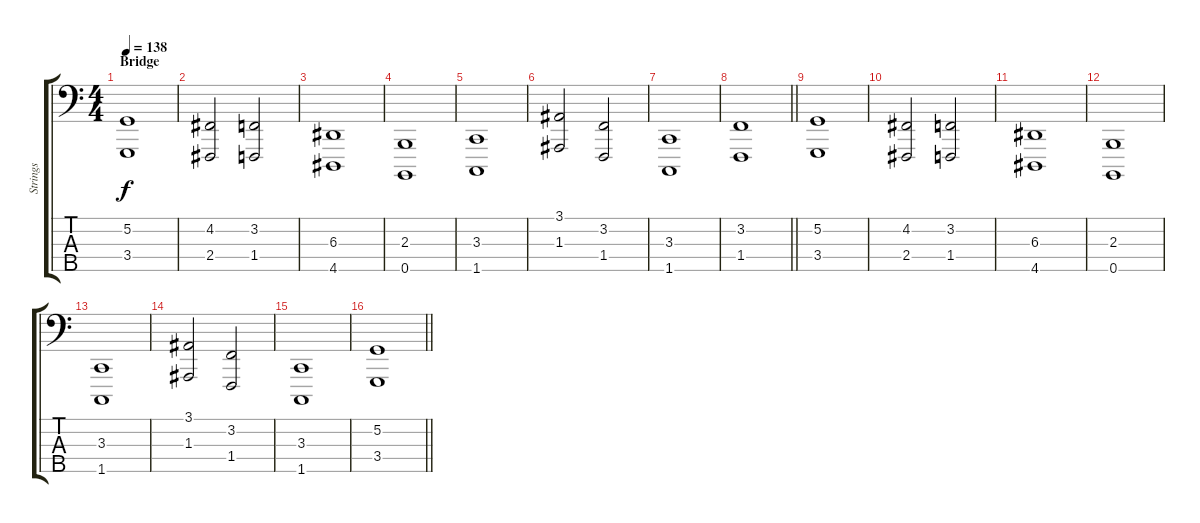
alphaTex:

\track ("Strings" "Strings") {instrument stringensemble1}
\staff {score tabs}
\tuning (G2 D2 A1 E1 B0) {hide}
\ts (4 4)
\section ("" "Bridge ")
\tempo 138
\clef f4
\ks c
(5.2 3.4).1{dy f} |
(4.2 2.4).2 (3.2 1.4).2 |
(6.3 4.5).1 |
(2.3 0.5).1 |
(3.3 1.5).1 |
(3.1 1.3).2 (3.2 1.4).2 |
(3.3 1.5).1 |
\barLineRight lightlight
(3.2 1.4).1 |
(5.2 3.4).1 |
(4.2 2.4).2 (3.2 1.4).2 |
(6.3 4.5).1 |
(2.3 0.5).1 |
(3.3 1.5).1 |
(3.1 1.3).2 (3.2 1.4).2 |
(3.3 1.5).1 |
\barLineRight lightlight
(5.2 3.4).1
